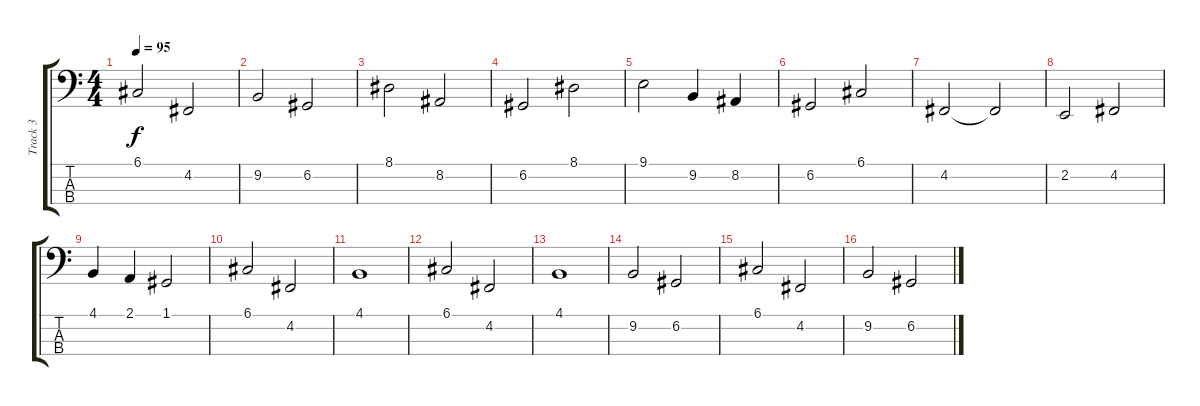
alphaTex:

\track ("Track 3" "Track 3") {instrument cello}
\staff {score tabs}
\tuning (G2 D2 A1 E1) {hide}
\ts (4 4)
\tempo 95
\clef f4
\ks c
6.1.2{dy f} 4.2.2 |
9.2.2 6.2.2 |
8.1.2 8.2.2 |
6.2.2 8.1.2 |
9.1.2 9.2.4 8.2.4 |
6.2.2 6.1.2 |
4.2.2 4.2{t}.2{volume 10} |
2.2.2{volume 14} 4.2.2 |
4.1.4 2.1.4 1.1.2 |
6.1.2 4.2.2 |
4.1.1 |
6.1.2 4.2.2 |
4.1.1 |
9.2.2 6.2.2 |
6.1.2 4.2.2 |
9.2.2 6.2.2
